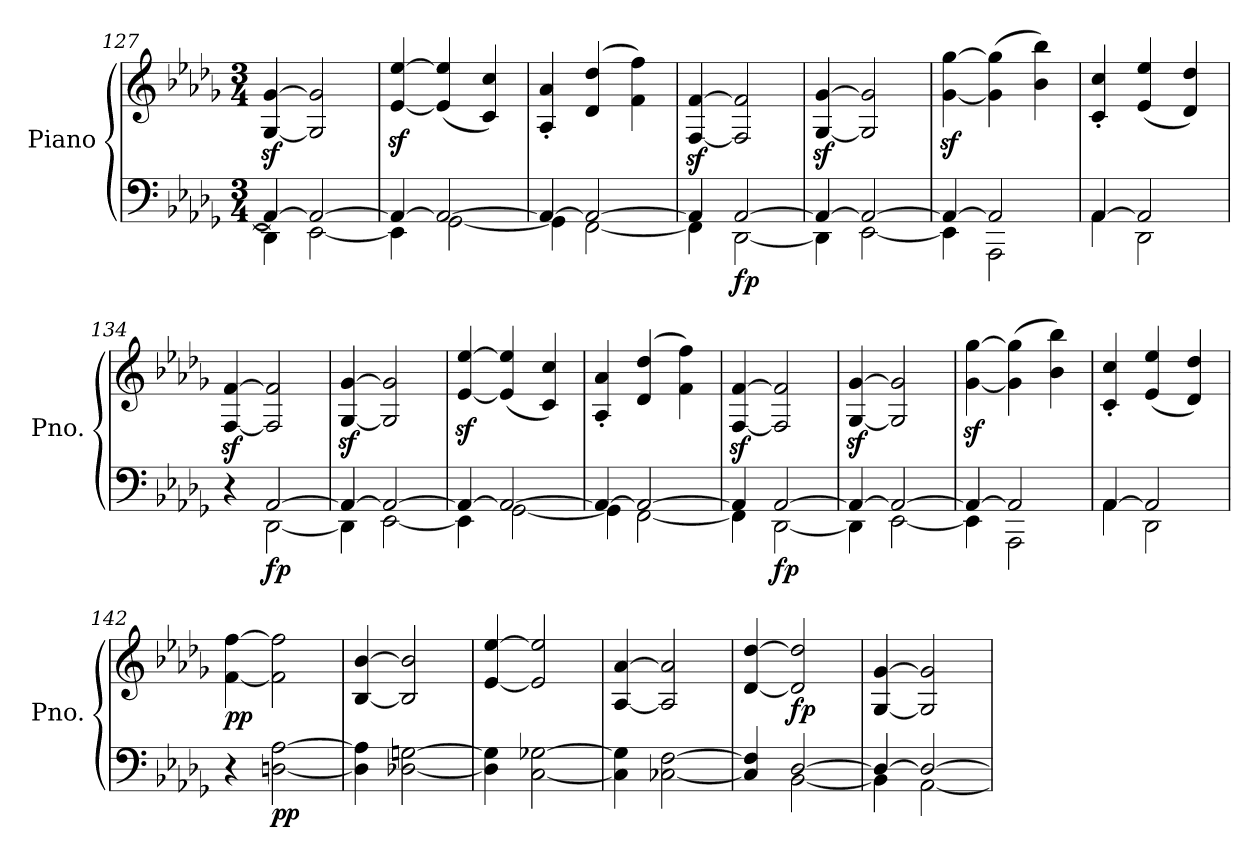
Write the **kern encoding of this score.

**kern	**kern	**dynam
*part1	*part1	*part1
*staff2	*staff1	*staff1/2
*I"Piano	*	*
*I'Pno.	*	*
*clefF4	*clefG2	*
*k[b-e-a-d-g-]	*k[b-e-a-d-g-]	*
*M3/4	*M3/4	*
=127	=127	=127
*^	*	*
4AA-/_	4DD-\]	[4G-/z< [4g-/z<	.
2AA-/_	[2EE-\	2G-/] 2g-/]	.
!!LO:PB:g=z
=128	=128	=128	=128
4AA-/_	4EE-\]	[4e-/z< [4ee-/z<	.
2AA-/_	[2GG-\	(4e-/] 4ee-/]	.
.	.	4c/ 4cc/)	.
=129	=129	=129	=129
4AA-/_	4GG-\]	4A-/' 4a-/'	.
2AA-/_	[2FF\	(4d-/ 4dd-/	.
.	.	4f\ 4ff\)	.
=130	=130	=130	=130
4AA-/]	4FF\]	[4F/z< [4f/z<	.
!	!	!	!LO:DY:b=2
[2AA-/	[2DD-\	2F/] 2f/]	fp
=131	=131	=131	=131
4AA-/_	4DD-\]	[4G-/z< [4g-/z<	.
2AA-/_	[2EE-\	2G-/] 2g-/]	.
=132	=132	=132	=132
4AA-/_	4EE-\]	[4g-\z< [4gg-\z<	.
2AA-/]	2AAA-\	(4g-\] 4gg-\]	.
.	.	4b-\ 4bb-\)	.
=133	=133	=133	=133
[4AA-/	4AA-\	4c/' 4cc/'	.
2AA-/]	2DD-\	(4e-/ 4ee-/	.
.	.	4d-/ 4dd-/)	.
=134	=134	=134	=134
4r	4ryy	[4F/z< [4f/z<	.
!	!	!	!LO:DY:b=2
[2AA-/	[2DD-\	2F/] 2f/]	fp
=135	=135	=135	=135
4AA-/_	4DD-\]	[4G-/z< [4g-/z<	.
2AA-/_	[2EE-\	2G-/] 2g-/]	.
=136	=136	=136	=136
4AA-/_	4EE-\]	[4e-/z< [4ee-/z<	.
2AA-/_	[2GG-\	(4e-/] 4ee-/]	.
.	.	4c/ 4cc/)	.
!!LO:LB:g=z
=137	=137	=137	=137
4AA-/_	4GG-\]	4A-/' 4a-/'	.
2AA-/_	[2FF\	(4d-/ 4dd-/	.
.	.	4f\ 4ff\)	.
=138	=138	=138	=138
4AA-/]	4FF\]	[4F/z< [4f/z<	.
!	!	!	!LO:DY:b=2
[2AA-/	[2DD-\	2F/] 2f/]	fp
=139	=139	=139	=139
4AA-/_	4DD-\]	[4G-/z< [4g-/z<	.
2AA-/_	[2EE-\	2G-/] 2g-/]	.
=140	=140	=140	=140
4AA-/_	4EE-\]	[4g-\z< [4gg-\z<	.
2AA-/]	2AAA-\	(4g-\] 4gg-\]	.
.	.	4b-\ 4bb-\)	.
=141	=141	=141	=141
[4AA-/	4AA-\	4c/' 4cc/'	.
2AA-/]	2DD-\	(4e-/ 4ee-/	.
.	.	4d-/ 4dd-/)	.
*v	*v	*	*
=142	=142	=142
!	!	!LO:DY:b
4r	[4f\ [4ff\	pp
!	!	!LO:DY:b=2
[2Dn\ [2A-\	2f\] 2ff\]	pp
=143	=143	=143
4D\] 4A-\]	[4B-/ [4b-/	.
[2D-X\ [2Gn\	2B-/] 2b-/]	.
=144	=144	=144
4D-\] 4G\]	[4e-/ [4ee-/	.
[2C\ [2G-X\	2e-/] 2ee-/]	.
=145	=145	=145
4C\] 4G-\]	[4A-/ [4a-/	.
[2C-X\ [2F\	2A-/] 2a-/]	.
!!LO:LB:g=z
=146	=146	=146
*^	*	*
4C-/] 4F/]	4ryy	[4d-/ [4dd-/	.
!	!	!	!LO:DY:b
[2D-/	[2BB-\	2d-/] 2dd-/]	fp
=147	=147	=147	=147
4D-/_	4BB-\]	[4G-/ [4g-/	.
2D-/_	[2AA-\	2G-/] 2g-/]	.
*v	*v	*	*
=	=	=
*-	*-	*-
